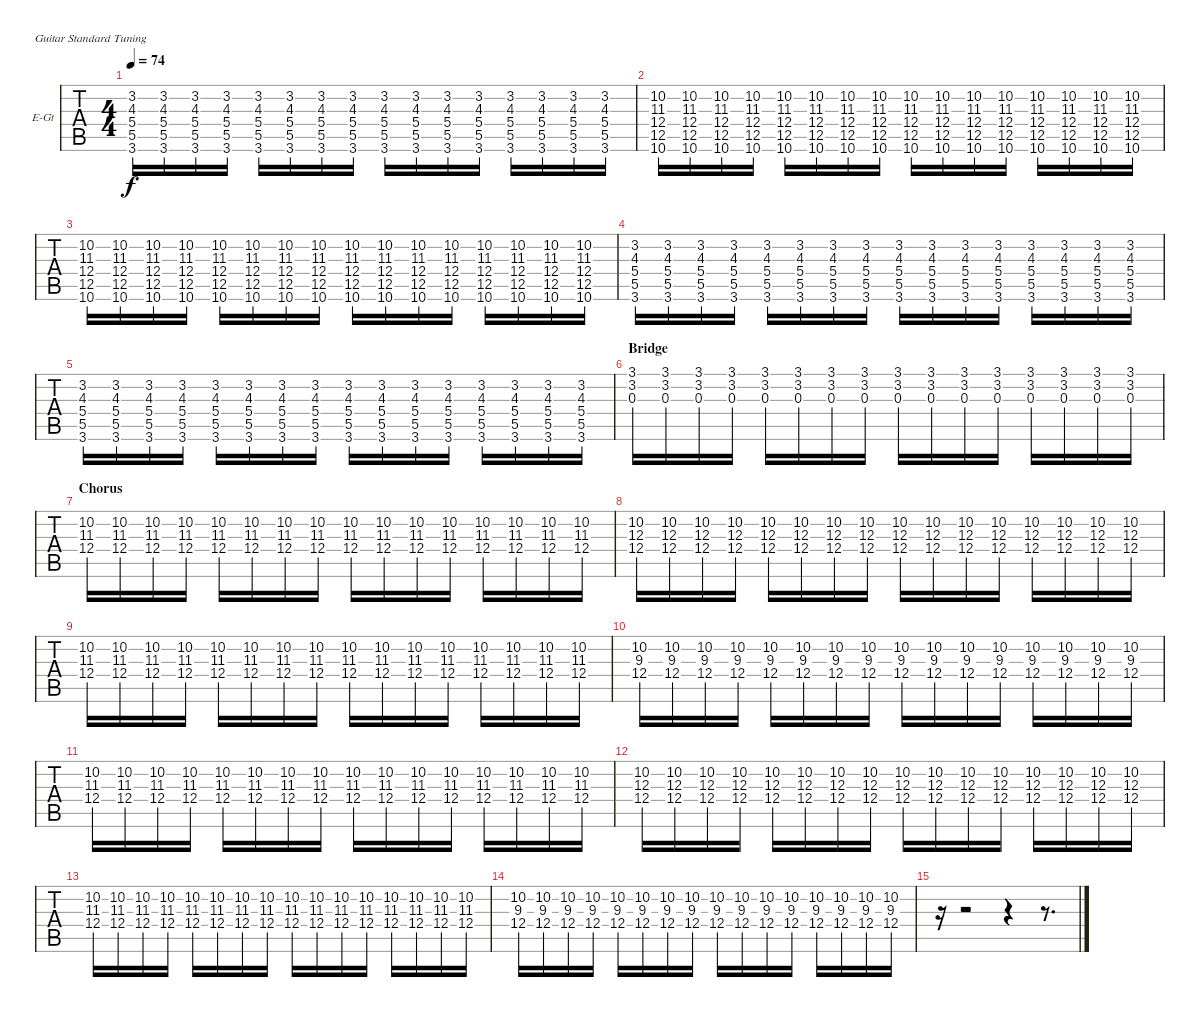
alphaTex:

\bracketExtendMode groupsimilarinstruments
\firstSystemTrackNameOrientation horizontal
\otherSystemsTrackNameOrientation horizontal
\track ("Albert" "E-Gt") {instrument overdrivenguitar}
\staff {tabs}
\tuning (E4 B3 G3 D3 A2 E2)
\ts (4 4)
\tempo 74
\clef g2
\ks c
(3.2 4.3 5.4 5.5 3.6).16{dy f} (3.2 4.3 5.4 5.5 3.6).16 (3.2 4.3 5.4 5.5 3.6).16 (3.2 4.3 5.4 5.5 3.6).16 (3.2 4.3 5.4 5.5 3.6).16 (3.2 4.3 5.4 5.5 3.6).16 (3.2 4.3 5.4 5.5 3.6).16 (3.2 4.3 5.4 5.5 3.6).16 (3.2 4.3 5.4 5.5 3.6).16 (3.2 4.3 5.4 5.5 3.6).16 (3.2 4.3 5.4 5.5 3.6).16 (3.2 4.3 5.4 5.5 3.6).16 (3.2 4.3 5.4 5.5 3.6).16 (3.2 4.3 5.4 5.5 3.6).16 (3.2 4.3 5.4 5.5 3.6).16 (3.2 4.3 5.4 5.5 3.6).16 |
(10.2 11.3 12.4 12.5 10.6).16 (10.2 11.3 12.4 12.5 10.6).16 (10.2 11.3 12.4 12.5 10.6).16 (10.2 11.3 12.4 12.5 10.6).16 (10.2 11.3 12.4 12.5 10.6).16 (10.2 11.3 12.4 12.5 10.6).16 (10.2 11.3 12.4 12.5 10.6).16 (10.2 11.3 12.4 12.5 10.6).16 (10.2 11.3 12.4 12.5 10.6).16 (10.2 11.3 12.4 12.5 10.6).16 (10.2 11.3 12.4 12.5 10.6).16 (10.2 11.3 12.4 12.5 10.6).16 (10.2 11.3 12.4 12.5 10.6).16 (10.2 11.3 12.4 12.5 10.6).16 (10.2 11.3 12.4 12.5 10.6).16 (10.2 11.3 12.4 12.5 10.6).16 |
(10.2 11.3 12.4 12.5 10.6).16 (10.2 11.3 12.4 12.5 10.6).16 (10.2 11.3 12.4 12.5 10.6).16 (10.2 11.3 12.4 12.5 10.6).16 (10.2 11.3 12.4 12.5 10.6).16 (10.2 11.3 12.4 12.5 10.6).16 (10.2 11.3 12.4 12.5 10.6).16 (10.2 11.3 12.4 12.5 10.6).16 (10.2 11.3 12.4 12.5 10.6).16 (10.2 11.3 12.4 12.5 10.6).16 (10.2 11.3 12.4 12.5 10.6).16 (10.2 11.3 12.4 12.5 10.6).16 (10.2 11.3 12.4 12.5 10.6).16 (10.2 11.3 12.4 12.5 10.6).16 (10.2 11.3 12.4 12.5 10.6).16 (10.2 11.3 12.4 12.5 10.6).16 |
(3.2 4.3 5.4 5.5 3.6).16 (3.2 4.3 5.4 5.5 3.6).16 (3.2 4.3 5.4 5.5 3.6).16 (3.2 4.3 5.4 5.5 3.6).16 (3.2 4.3 5.4 5.5 3.6).16 (3.2 4.3 5.4 5.5 3.6).16 (3.2 4.3 5.4 5.5 3.6).16 (3.2 4.3 5.4 5.5 3.6).16 (3.2 4.3 5.4 5.5 3.6).16 (3.2 4.3 5.4 5.5 3.6).16 (3.2 4.3 5.4 5.5 3.6).16 (3.2 4.3 5.4 5.5 3.6).16 (3.2 4.3 5.4 5.5 3.6).16 (3.2 4.3 5.4 5.5 3.6).16 (3.2 4.3 5.4 5.5 3.6).16 (3.2 4.3 5.4 5.5 3.6).16 |
(3.2 4.3 5.4 5.5 3.6).16 (3.2 4.3 5.4 5.5 3.6).16 (3.2 4.3 5.4 5.5 3.6).16 (3.2 4.3 5.4 5.5 3.6).16 (3.2 4.3 5.4 5.5 3.6).16 (3.2 4.3 5.4 5.5 3.6).16 (3.2 4.3 5.4 5.5 3.6).16 (3.2 4.3 5.4 5.5 3.6).16 (3.2 4.3 5.4 5.5 3.6).16 (3.2 4.3 5.4 5.5 3.6).16 (3.2 4.3 5.4 5.5 3.6).16 (3.2 4.3 5.4 5.5 3.6).16 (3.2 4.3 5.4 5.5 3.6).16 (3.2 4.3 5.4 5.5 3.6).16 (3.2 4.3 5.4 5.5 3.6).16 (3.2 4.3 5.4 5.5 3.6).16 |
\section ("" "Bridge")
(3.1 3.2 0.3).16 (3.1 3.2 0.3).16 (3.1 3.2 0.3).16 (3.1 3.2 0.3).16 (3.1 3.2 0.3).16 (3.1 3.2 0.3).16 (3.1 3.2 0.3).16 (3.1 3.2 0.3).16 (3.1 3.2 0.3).16 (3.1 3.2 0.3).16 (3.1 3.2 0.3).16 (3.1 3.2 0.3).16 (3.1 3.2 0.3).16 (3.1 3.2 0.3).16 (3.1 3.2 0.3).16 (3.1 3.2 0.3).16 |
\section ("" "Chorus")
(10.2 11.3 12.4).16 (10.2 11.3 12.4).16 (10.2 11.3 12.4).16 (10.2 11.3 12.4).16 (10.2 11.3 12.4).16 (10.2 11.3 12.4).16 (10.2 11.3 12.4).16 (10.2 11.3 12.4).16 (10.2 11.3 12.4).16 (10.2 11.3 12.4).16 (10.2 11.3 12.4).16 (10.2 11.3 12.4).16 (10.2 11.3 12.4).16 (10.2 11.3 12.4).16 (10.2 11.3 12.4).16 (10.2 11.3 12.4).16 |
(10.2 12.3 12.4).16 (10.2 12.3 12.4).16 (10.2 12.3 12.4).16 (10.2 12.3 12.4).16 (10.2 12.3 12.4).16 (10.2 12.3 12.4).16 (10.2 12.3 12.4).16 (10.2 12.3 12.4).16 (10.2 12.3 12.4).16 (10.2 12.3 12.4).16 (10.2 12.3 12.4).16 (10.2 12.3 12.4).16 (10.2 12.3 12.4).16 (10.2 12.3 12.4).16 (10.2 12.3 12.4).16 (10.2 12.3 12.4).16 |
(10.2 11.3 12.4).16 (10.2 11.3 12.4).16 (10.2 11.3 12.4).16 (10.2 11.3 12.4).16 (10.2 11.3 12.4).16 (10.2 11.3 12.4).16 (10.2 11.3 12.4).16 (10.2 11.3 12.4).16 (10.2 11.3 12.4).16 (10.2 11.3 12.4).16 (10.2 11.3 12.4).16 (10.2 11.3 12.4).16 (10.2 11.3 12.4).16 (10.2 11.3 12.4).16 (10.2 11.3 12.4).16 (10.2 11.3 12.4).16 |
(10.2 9.3 12.4).16 (10.2 9.3 12.4).16 (10.2 9.3 12.4).16 (10.2 9.3 12.4).16 (10.2 9.3 12.4).16 (10.2 9.3 12.4).16 (10.2 9.3 12.4).16 (10.2 9.3 12.4).16 (10.2 9.3 12.4).16 (10.2 9.3 12.4).16 (10.2 9.3 12.4).16 (10.2 9.3 12.4).16 (10.2 9.3 12.4).16 (10.2 9.3 12.4).16 (10.2 9.3 12.4).16 (10.2 9.3 12.4).16 |
(10.2 11.3 12.4).16 (10.2 11.3 12.4).16 (10.2 11.3 12.4).16 (10.2 11.3 12.4).16 (10.2 11.3 12.4).16 (10.2 11.3 12.4).16 (10.2 11.3 12.4).16 (10.2 11.3 12.4).16 (10.2 11.3 12.4).16 (10.2 11.3 12.4).16 (10.2 11.3 12.4).16 (10.2 11.3 12.4).16 (10.2 11.3 12.4).16 (10.2 11.3 12.4).16 (10.2 11.3 12.4).16 (10.2 11.3 12.4).16 |
(10.2 12.3 12.4).16 (10.2 12.3 12.4).16 (10.2 12.3 12.4).16 (10.2 12.3 12.4).16 (10.2 12.3 12.4).16 (10.2 12.3 12.4).16 (10.2 12.3 12.4).16 (10.2 12.3 12.4).16 (10.2 12.3 12.4).16 (10.2 12.3 12.4).16 (10.2 12.3 12.4).16 (10.2 12.3 12.4).16 (10.2 12.3 12.4).16 (10.2 12.3 12.4).16 (10.2 12.3 12.4).16 (10.2 12.3 12.4).16 |
(10.2 11.3 12.4).16 (10.2 11.3 12.4).16 (10.2 11.3 12.4).16 (10.2 11.3 12.4).16 (10.2 11.3 12.4).16 (10.2 11.3 12.4).16 (10.2 11.3 12.4).16 (10.2 11.3 12.4).16 (10.2 11.3 12.4).16 (10.2 11.3 12.4).16 (10.2 11.3 12.4).16 (10.2 11.3 12.4).16 (10.2 11.3 12.4).16 (10.2 11.3 12.4).16 (10.2 11.3 12.4).16 (10.2 11.3 12.4).16 |
(10.2 9.3 12.4).16 (10.2 9.3 12.4).16 (10.2 9.3 12.4).16 (10.2 9.3 12.4).16 (10.2 9.3 12.4).16 (10.2 9.3 12.4).16 (10.2 9.3 12.4).16 (10.2 9.3 12.4).16 (10.2 9.3 12.4).16 (10.2 9.3 12.4).16 (10.2 9.3 12.4).16 (10.2 9.3 12.4).16 (10.2 9.3 12.4).16 (10.2 9.3 12.4).16 (10.2 9.3 12.4).16 (10.2 9.3 12.4).16 |
r.16 r.2 r.4 r.8{d}
